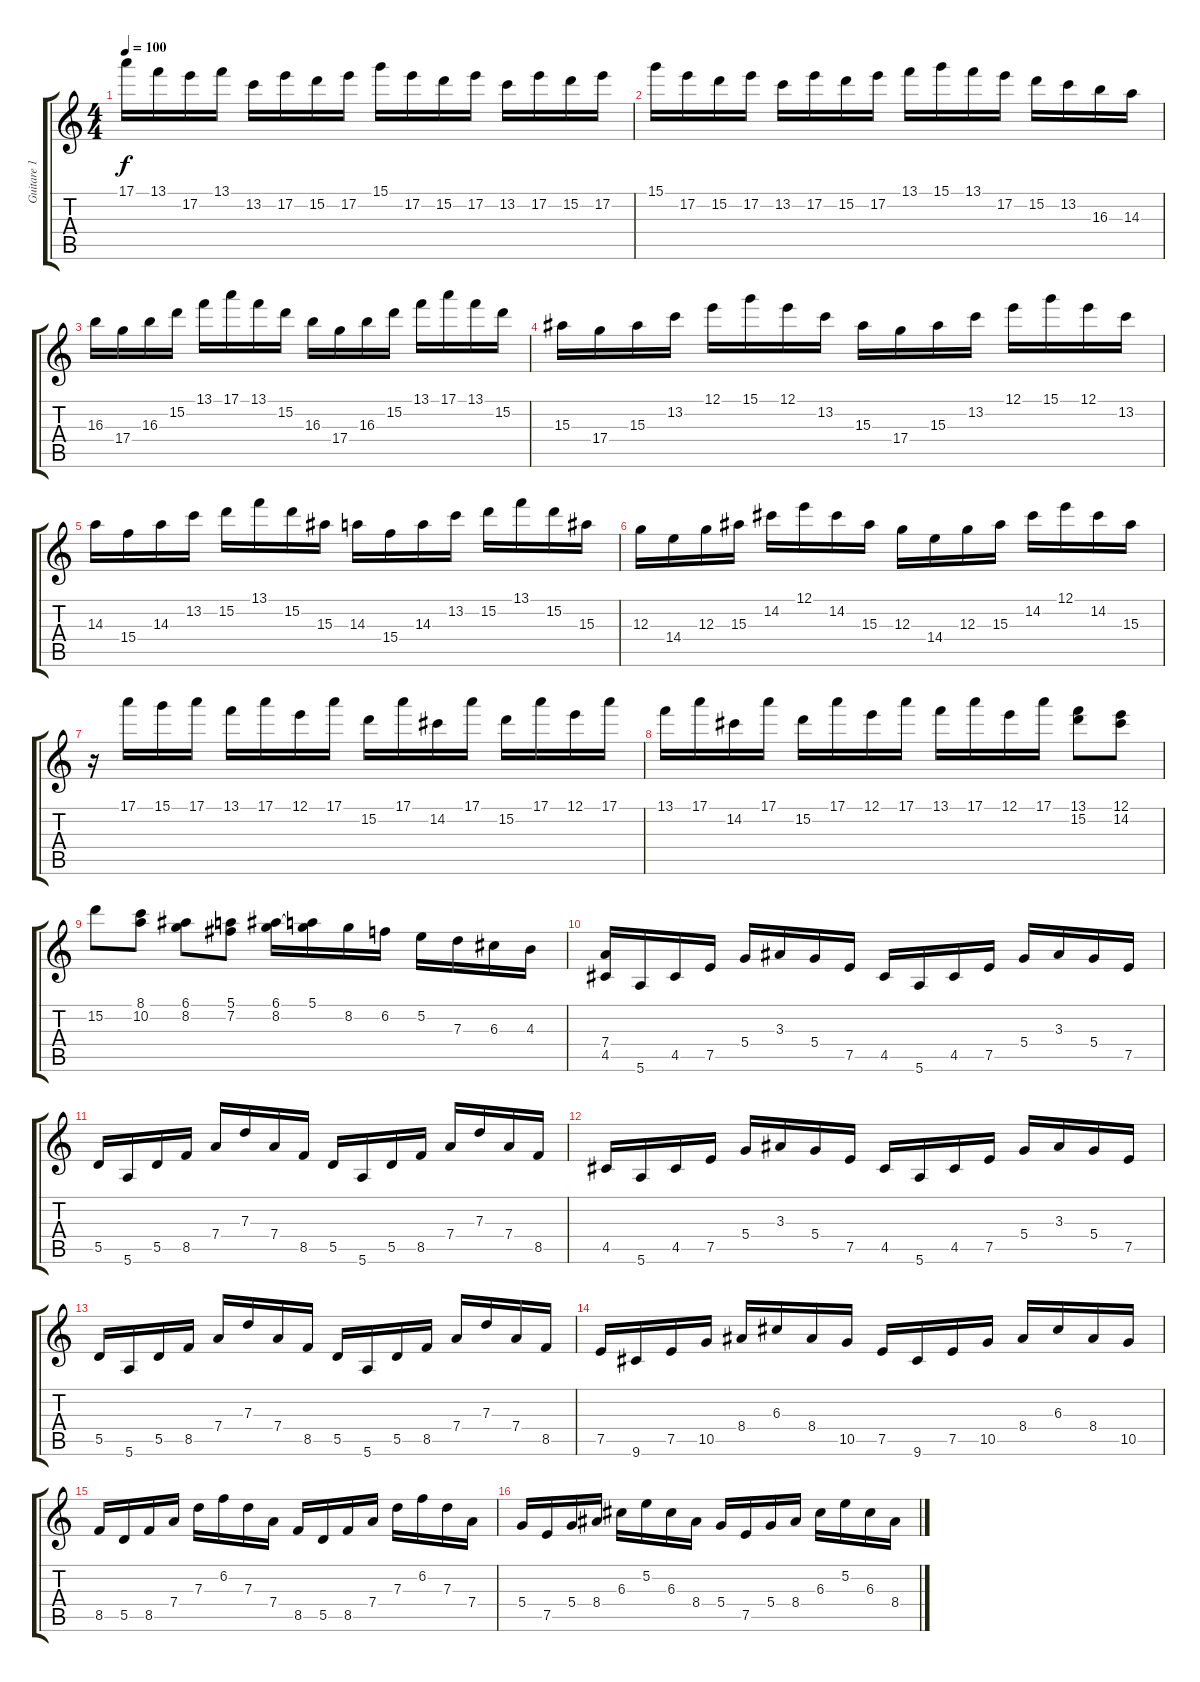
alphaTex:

\track ("Guitare 1" "Guitare 1") {instrument distortionguitar}
\staff {score tabs}
\tuning (E4 B3 G3 D3 A2 E2) {hide}
\ts (4 4)
\tempo 100
\clef g2
\ks c
17.1.16{dy f} 13.1.16 17.2.16 13.1.16 13.2.16 17.2.16 15.2.16 17.2.16 15.1.16 17.2.16 15.2.16 17.2.16 13.2.16 17.2.16 15.2.16 17.2.16 |
15.1.16 17.2.16 15.2.16 17.2.16 13.2.16 17.2.16 15.2.16 17.2.16 13.1.16 15.1.16 13.1.16 17.2.16 15.2.16 13.2.16 16.3.16 14.3.16 |
16.3.16 17.4.16 16.3.16 15.2.16 13.1.16 17.1.16 13.1.16 15.2.16 16.3.16 17.4.16 16.3.16 15.2.16 13.1.16 17.1.16 13.1.16 15.2.16 |
15.3.16 17.4.16 15.3.16 13.2.16 12.1.16 15.1.16 12.1.16 13.2.16 15.3.16 17.4.16 15.3.16 13.2.16 12.1.16 15.1.16 12.1.16 13.2.16 |
14.3.16 15.4.16 14.3.16 13.2.16 15.2.16 13.1.16 15.2.16 15.3.16 14.3.16 15.4.16 14.3.16 13.2.16 15.2.16 13.1.16 15.2.16 15.3.16 |
12.3.16 14.4.16 12.3.16 15.3.16 14.2.16 12.1.16 14.2.16 15.3.16 12.3.16 14.4.16 12.3.16 15.3.16 14.2.16 12.1.16 14.2.16 15.3.16 |
r.16 17.1.16 15.1.16 17.1.16 13.1.16 17.1.16 12.1.16 17.1.16 15.2.16 17.1.16 14.2.16 17.1.16 15.2.16 17.1.16 12.1.16 17.1.16 |
13.1.16 17.1.16 14.2.16 17.1.16 15.2.16 17.1.16 12.1.16 17.1.16 13.1.16 17.1.16 12.1.16 17.1.16 (13.1 15.2).8 (12.1 14.2).8 |
15.2.8 (8.1 10.2).8 (6.1 8.2).8 (5.1 7.2).8 (6.1 8.2).16 (5.1 8.2{t}).16 8.2.16 6.2.16 5.2.16 7.3.16 6.3.16 4.3.16 |
(7.4 4.5).16 5.6.16 4.5.16 7.5.16 5.4.16 3.3.16 5.4.16 7.5.16 4.5.16 5.6.16 4.5.16 7.5.16 5.4.16 3.3.16 5.4.16 7.5.16 |
5.5.16 5.6.16 5.5.16 8.5.16 7.4.16 7.3.16 7.4.16 8.5.16 5.5.16 5.6.16 5.5.16 8.5.16 7.4.16 7.3.16 7.4.16 8.5.16 |
4.5.16 5.6.16 4.5.16 7.5.16 5.4.16 3.3.16 5.4.16 7.5.16 4.5.16 5.6.16 4.5.16 7.5.16 5.4.16 3.3.16 5.4.16 7.5.16 |
5.5.16 5.6.16 5.5.16 8.5.16 7.4.16 7.3.16 7.4.16 8.5.16 5.5.16 5.6.16 5.5.16 8.5.16 7.4.16 7.3.16 7.4.16 8.5.16 |
7.5.16 9.6.16 7.5.16 10.5.16 8.4.16 6.3.16 8.4.16 10.5.16 7.5.16 9.6.16 7.5.16 10.5.16 8.4.16 6.3.16 8.4.16 10.5.16 |
8.5.16 5.5.16 8.5.16 7.4.16 7.3.16 6.2.16 7.3.16 7.4.16 8.5.16 5.5.16 8.5.16 7.4.16 7.3.16 6.2.16 7.3.16 7.4.16 |
5.4.16 7.5.16 5.4.16 8.4.16 6.3.16 5.2.16 6.3.16 8.4.16 5.4.16 7.5.16 5.4.16 8.4.16 6.3.16 5.2.16 6.3.16 8.4.16
